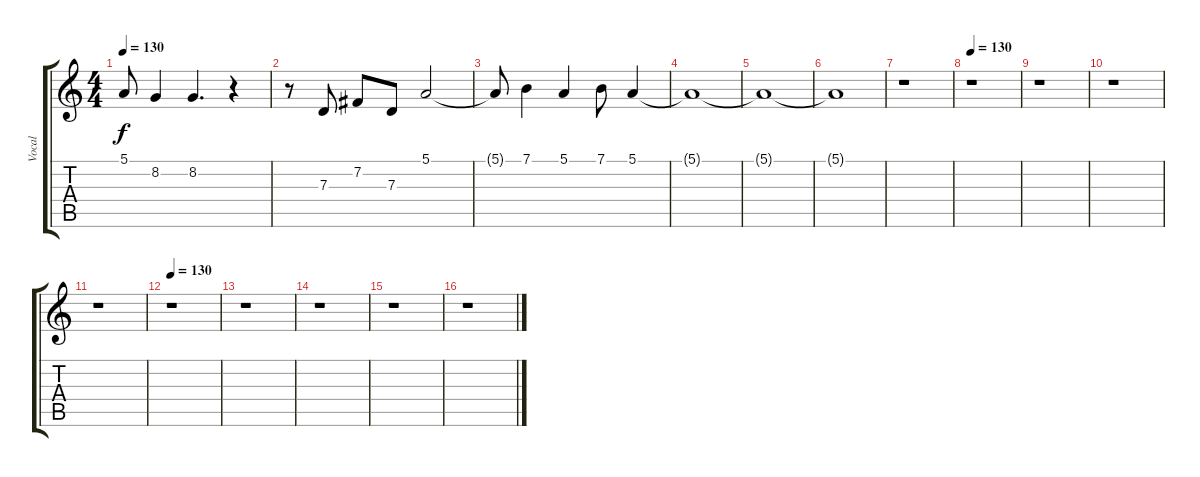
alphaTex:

\track ("Vocal" "Vocal") {instrument lead6voice}
\staff {score tabs}
\tuning (E4 B3 G3 D3 A2 E2) {hide}
\ts (4 4)
\tempo 130
\clef g2
\ks c
5.1{t}.8{dy f} 8.2.4 8.2.4{d} r.4 |
r.8 7.3.8 7.2.8 7.3.8 5.1.2 |
5.1{t}.8 7.1.4 5.1.4 7.1.8 5.1.4 |
5.1{t}.1 |
5.1{t}.1 |
5.1{t}.1 |
r.1 |
\tempo 130
r.1 |
r.1 |
r.1 |
r.1 |
\tempo 130
r.1 |
r.1 |
r.1 |
r.1 |
r.1
